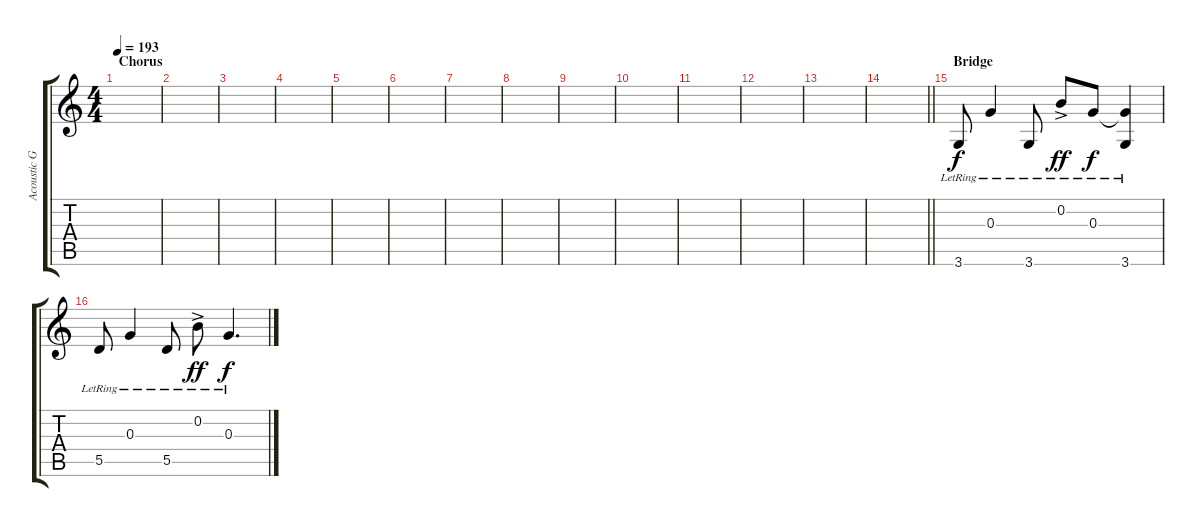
\track ("Acoustic Guitar" "Acoustic G") {instrument acousticguitarsteel}
\staff {score tabs}
\tuning (E4 B3 G3 D3 A2 E2) {hide}
\ts (4 4)
\section ("" "Chorus")
\tempo 193
\clef g2
\ks c
|
|
|
|
|
|
|
|
|
|
|
|
|
\barLineRight lightlight
|
\section ("" "Bridge")
3.6{lr}.8 0.3{lr}.4 3.6{lr}.8 0.2{ac lr}.8{dy ff} 0.3{lr}.8{dy f} (0.3{t} 3.6{lr}).4 |
5.5{lr}.8 0.3{lr}.4 5.5{lr}.8 0.2{ac lr}.8{dy ff} 0.3{lr}.4{d dy f}
